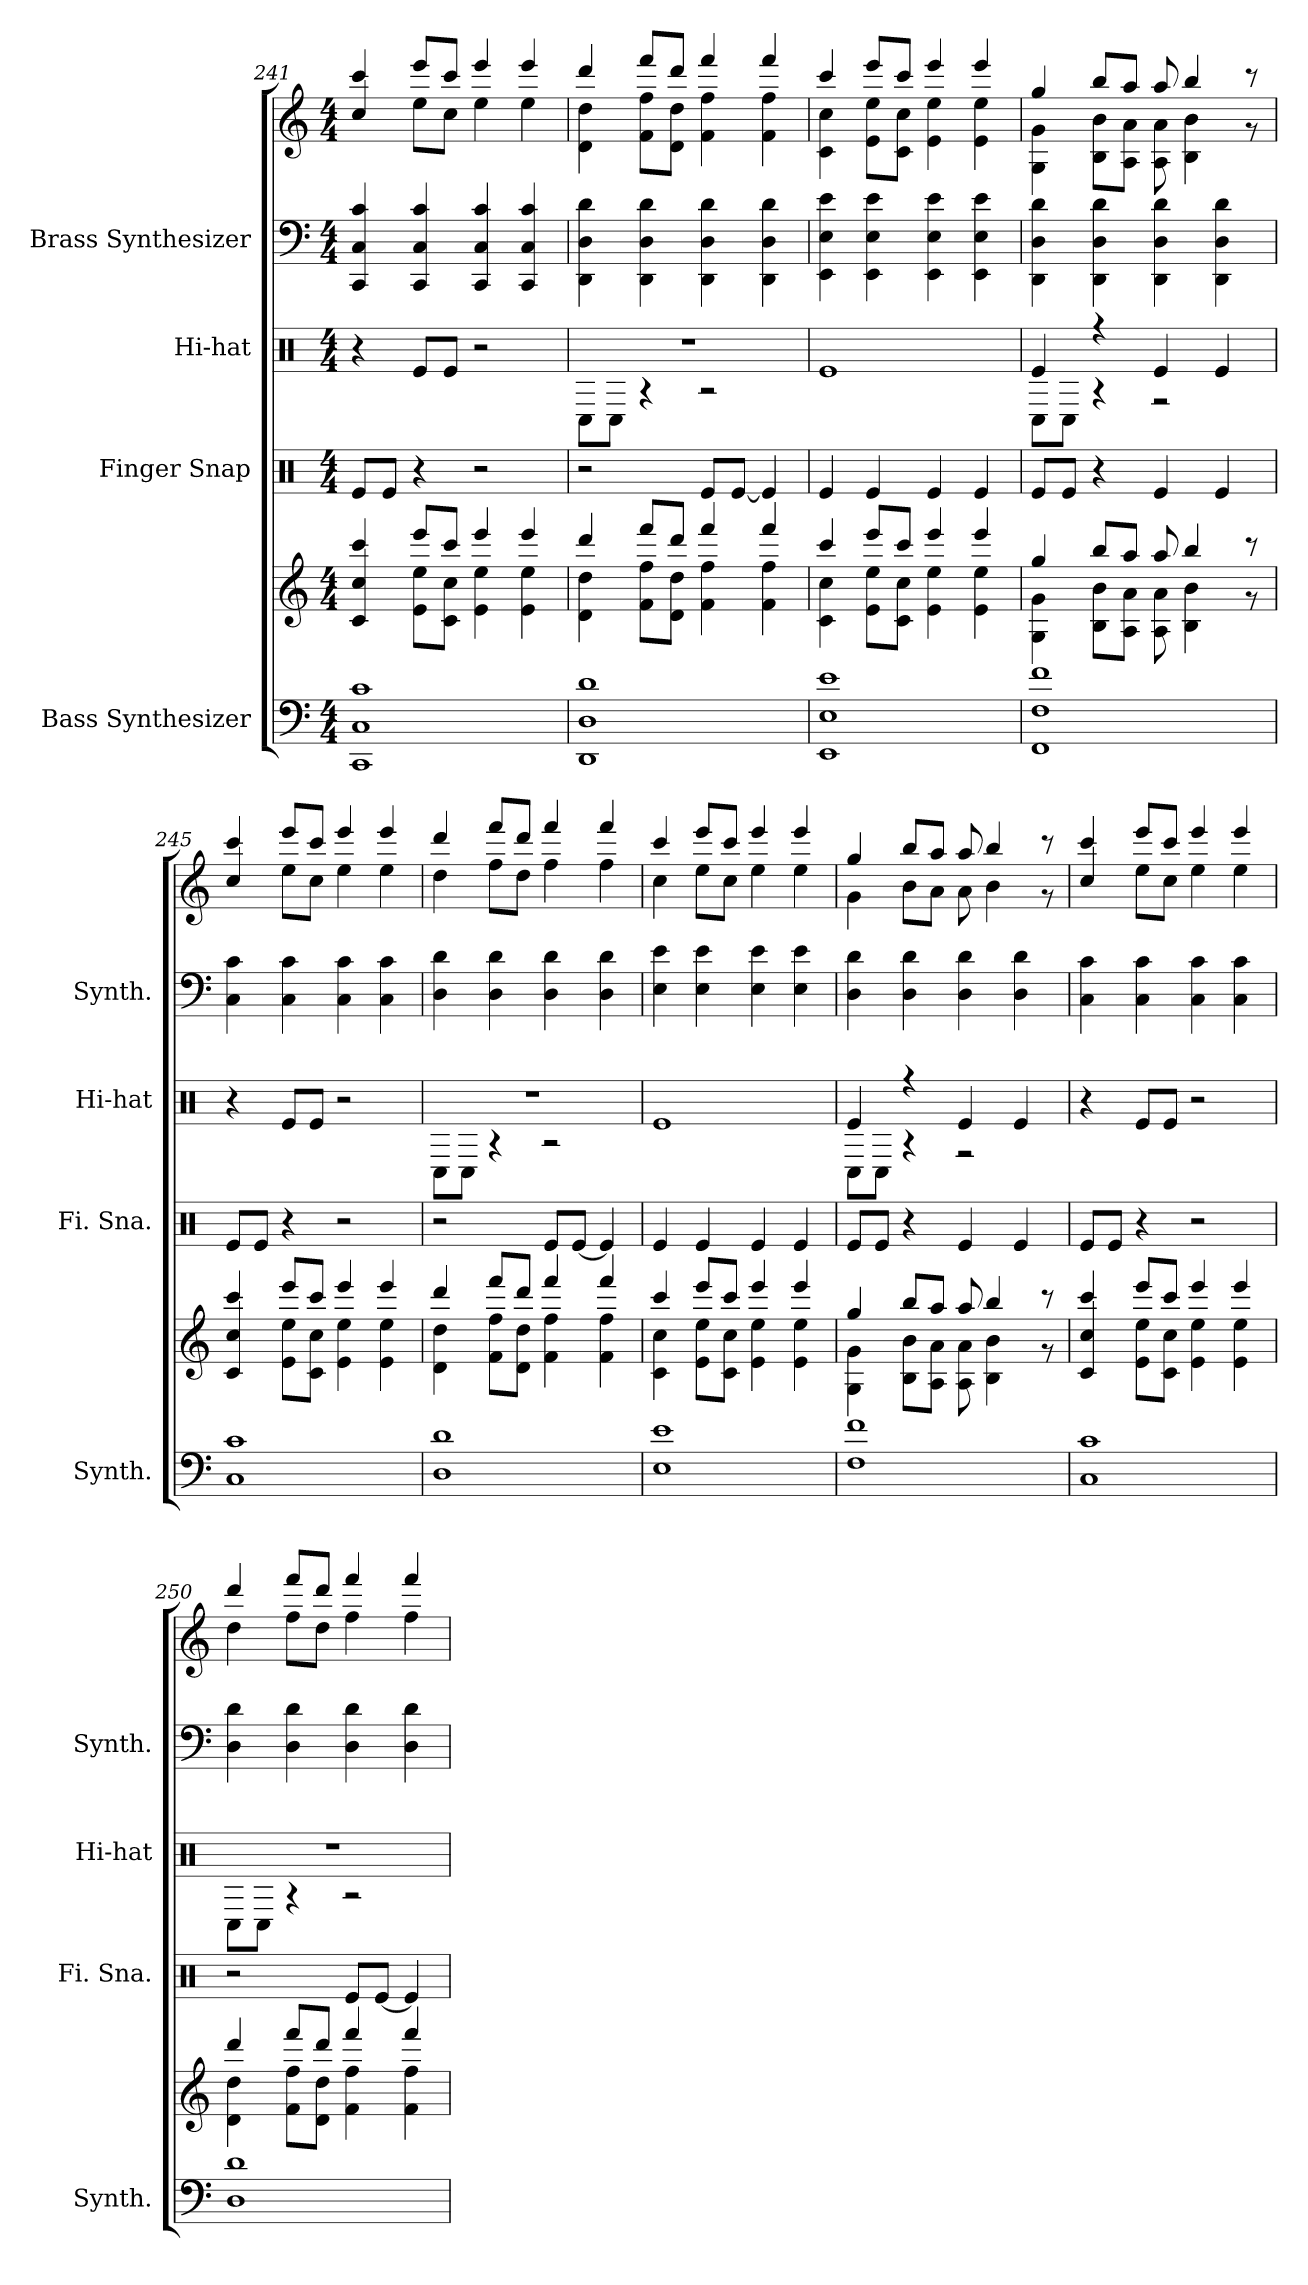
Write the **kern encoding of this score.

**kern	**kern	**kern	**kern	**kern	**kern
*part4	*part4	*part3	*part2	*part1	*part1
*staff6	*staff5	*staff4	*staff3	*staff2	*staff1
*I"Bass Synthesizer	*	*I"Finger Snap	*I"Hi-hat	*I"Brass Synthesizer	*
*I'Synth.	*	*I'Fi. Sna.	*I'Hi-hat	*I'Synth.	*
*clefF4	*clefG2	*clefX	*clefX	*clefF4	*clefG2
*k[]	*k[]	*k[]	*k[]	*k[]	*k[]
*M4/4	*M4/4	*M4/4	*M4/4	*M4/4	*M4/4
=241	=241	=241	=241	=241	=241
*	*^	*	*	*	*^
1CC 1C 1c	4ccc/	4c/ 4cc/	8Re/L	4r	4CC/ 4C/ 4c/	4ccc/	4cc/
.	.	.	8Re/J	.	.	.	.
.	8eee/L	8e\ 8ee\L	4r	8Re/L	4CC/ 4C/ 4c/	8eee/L	8ee\L
.	8ccc/J	8c\ 8cc\J	.	8Re/J	.	8ccc/J	8cc\J
.	4eee/	4e\ 4ee\	2r	2r	4CC/ 4C/ 4c/	4eee/	4ee\
.	4eee/	4e\ 4ee\	.	.	4CC/ 4C/ 4c/	4eee/	4ee\
=242	=242	=242	=242	=242	=242	=242	=242
*	*	*	*	*^	*	*	*
1DD 1D 1d	4ddd/	4d\ 4dd\	2r	1r	8RC\L	4DD\ 4D\ 4d\	4ddd/	4d\ 4dd\
.	.	.	.	.	8RC\J	.	.	.
.	8fff/L	8f\ 8ff\L	.	.	4r	4DD\ 4D\ 4d\	8fff/L	8f\ 8ff\L
.	8ddd/J	8d\ 8dd\J	.	.	.	.	8ddd/J	8d\ 8dd\J
.	4fff/	4f\ 4ff\	8Re/L	.	2r	4DD\ 4D\ 4d\	4fff/	4f\ 4ff\
.	.	.	[8Re/J	.	.	.	.	.
.	4fff/	4f\ 4ff\	4Re/]	.	.	4DD\ 4D\ 4d\	4fff/	4f\ 4ff\
*	*	*	*	*v	*v	*	*	*
=243	=243	=243	=243	=243	=243	=243	=243
1EE 1E 1e	4ccc/	4c\ 4cc\	4Re/	1Re	4EE\ 4E\ 4e\	4ccc/	4c\ 4cc\
.	8eee/L	8e\ 8ee\L	4Re/	.	4EE\ 4E\ 4e\	8eee/L	8e\ 8ee\L
.	8ccc/J	8c\ 8cc\J	.	.	.	8ccc/J	8c\ 8cc\J
.	4eee/	4e\ 4ee\	4Re/	.	4EE\ 4E\ 4e\	4eee/	4e\ 4ee\
.	4eee/	4e\ 4ee\	4Re/	.	4EE\ 4E\ 4e\	4eee/	4e\ 4ee\
!!LO:PB:g=z	!!
=244	=244	=244	=244	=244	=244	=244	=244
*	*	*	*	*^	*	*	*
1FF 1F 1f	4gg/	4G\ 4g\	8Re/L	4Re/	8RC\L	4DD\ 4D\ 4d\	4gg/	4G\ 4g\
.	.	.	8Re/J	.	8RC\J	.	.	.
.	8bb/L	8B\ 8b\L	4r	4r	4r	4DD\ 4D\ 4d\	8bb/L	8B\ 8b\L
.	8aa/J	8A\ 8a\J	.	.	.	.	8aa/J	8A\ 8a\J
.	8aa/	8A\ 8a\	4Re/	4Re/	2r	4DD\ 4D\ 4d\	8aa/	8A\ 8a\
.	4bb/	4B\ 4b\	.	.	.	.	4bb/	4B\ 4b\
.	.	.	4Re/	4Re/	.	4DD\ 4D\ 4d\	.	.
.	8r	8r	.	.	.	.	8r	8r
*	*	*	*	*v	*v	*	*	*
=245	=245	=245	=245	=245	=245	=245	=245
1C 1c	4ccc/	4c/ 4cc/	8Re/L	4r	4C\ 4c\	4ccc/	4cc/
.	.	.	8Re/J	.	.	.	.
.	8eee/L	8e\ 8ee\L	4r	8Re/L	4C\ 4c\	8eee/L	8ee\L
.	8ccc/J	8c\ 8cc\J	.	8Re/J	.	8ccc/J	8cc\J
.	4eee/	4e\ 4ee\	2r	2r	4C\ 4c\	4eee/	4ee\
.	4eee/	4e\ 4ee\	.	.	4C\ 4c\	4eee/	4ee\
=246	=246	=246	=246	=246	=246	=246	=246
*	*	*	*	*^	*	*	*
1D 1d	4ddd/	4d\ 4dd\	2r	1r	8RC\L	4D\ 4d\	4ddd/	4dd\
.	.	.	.	.	8RC\J	.	.	.
.	8fff/L	8f\ 8ff\L	.	.	4r	4D\ 4d\	8fff/L	8ff\L
.	8ddd/J	8d\ 8dd\J	.	.	.	.	8ddd/J	8dd\J
.	4fff/	4f\ 4ff\	8Re/L	.	2r	4D\ 4d\	4fff/	4ff\
.	.	.	[8Re/J	.	.	.	.	.
.	4fff/	4f\ 4ff\	4Re/]	.	.	4D\ 4d\	4fff/	4ff\
*	*	*	*	*v	*v	*	*	*
=247	=247	=247	=247	=247	=247	=247	=247
1E 1e	4ccc/	4c\ 4cc\	4Re/	1Re	4E\ 4e\	4ccc/	4cc\
.	8eee/L	8e\ 8ee\L	4Re/	.	4E\ 4e\	8eee/L	8ee\L
.	8ccc/J	8c\ 8cc\J	.	.	.	8ccc/J	8cc\J
.	4eee/	4e\ 4ee\	4Re/	.	4E\ 4e\	4eee/	4ee\
.	4eee/	4e\ 4ee\	4Re/	.	4E\ 4e\	4eee/	4ee\
!!LO:LB:g=z	!!
=248	=248	=248	=248	=248	=248	=248	=248
*	*	*	*	*^	*	*	*
1F 1f	4gg/	4G\ 4g\	8Re/L	4Re/	8RC\L	4D\ 4d\	4gg/	4g\
.	.	.	8Re/J	.	8RC\J	.	.	.
.	8bb/L	8B\ 8b\L	4r	4r	4r	4D\ 4d\	8bb/L	8b\L
.	8aa/J	8A\ 8a\J	.	.	.	.	8aa/J	8a\J
.	8aa/	8A\ 8a\	4Re/	4Re/	2r	4D\ 4d\	8aa/	8a\
.	4bb/	4B\ 4b\	.	.	.	.	4bb/	4b\
.	.	.	4Re/	4Re/	.	4D\ 4d\	.	.
.	8r	8r	.	.	.	.	8r	8r
*	*	*	*	*v	*v	*	*	*
=249	=249	=249	=249	=249	=249	=249	=249
1C 1c	4ccc/	4c/ 4cc/	8Re/L	4r	4C\ 4c\	4ccc/	4cc/
.	.	.	8Re/J	.	.	.	.
.	8eee/L	8e\ 8ee\L	4r	8Re/L	4C\ 4c\	8eee/L	8ee\L
.	8ccc/J	8c\ 8cc\J	.	8Re/J	.	8ccc/J	8cc\J
.	4eee/	4e\ 4ee\	2r	2r	4C\ 4c\	4eee/	4ee\
.	4eee/	4e\ 4ee\	.	.	4C\ 4c\	4eee/	4ee\
=250	=250	=250	=250	=250	=250	=250	=250
*	*	*	*	*^	*	*	*
1D 1d	4ddd/	4d\ 4dd\	2r	1r	8RC\L	4D\ 4d\	4ddd/	4dd\
.	.	.	.	.	8RC\J	.	.	.
.	8fff/L	8f\ 8ff\L	.	.	4r	4D\ 4d\	8fff/L	8ff\L
.	8ddd/J	8d\ 8dd\J	.	.	.	.	8ddd/J	8dd\J
.	4fff/	4f\ 4ff\	8Re/L	.	2r	4D\ 4d\	4fff/	4ff\
.	.	.	[8Re/J	.	.	.	.	.
.	4fff/	4f\ 4ff\	4Re/]	.	.	4D\ 4d\	4fff/	4ff\
*	*v	*v	*	*v	*v	*	*v	*v
=	=	=	=	=	=
*-	*-	*-	*-	*-	*-
